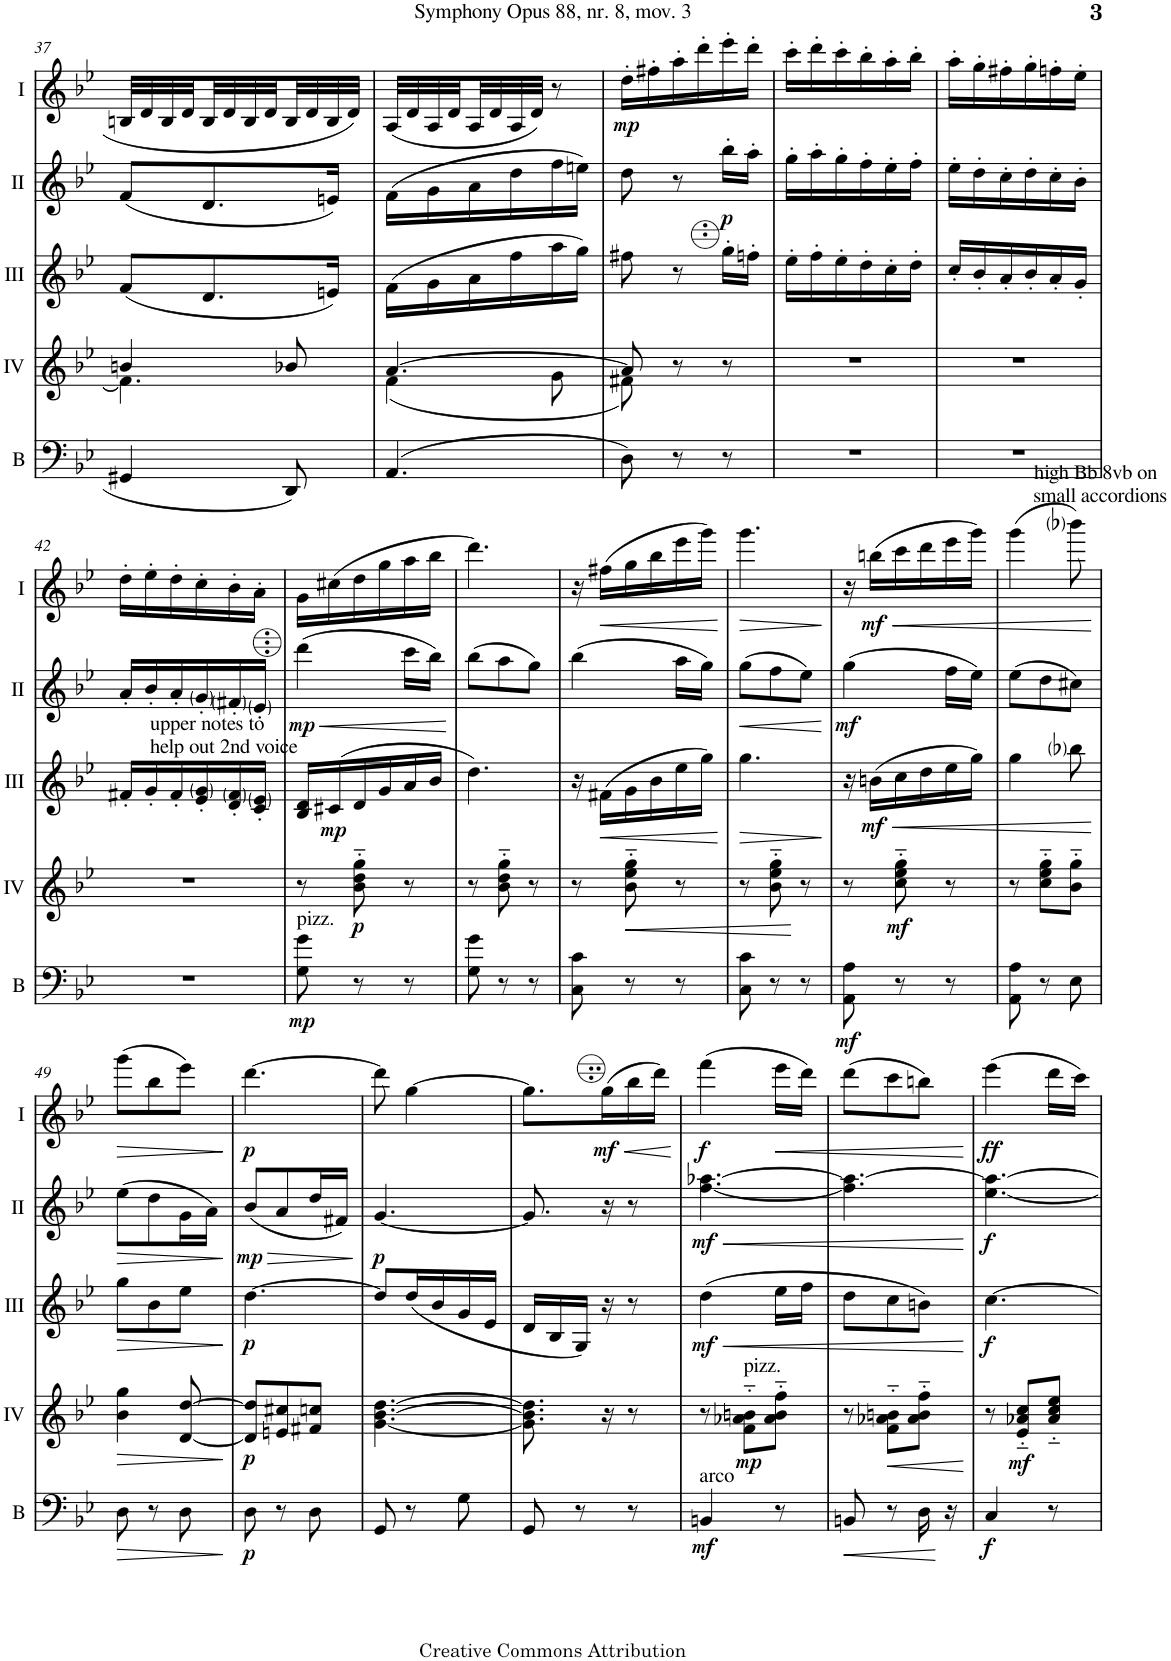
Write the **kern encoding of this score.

**kern	**dynam	**kern	**dynam	**kern	**dynam	**kern	**dynam	**kern	**dynam
*part5	*part5	*part4	*part4	*part3	*part3	*part2	*part2	*part1	*part1
*staff5	*staff5	*staff4	*staff4	*staff3	*staff3	*staff2	*staff2	*staff1	*staff1
*I"Bass	*	*I"Acc. 4	*	*I"Acc. 3	*	*I"Acc. 2	*	*I"Acc. 1	*
*I'B	*	*	*	*	*	*	*	*	*
!!LO:PB:g=z
*clefF4	*	*clefG2	*	*clefG2	*	*clefG2	*	*clefG2	*
*Trd7c12	*	*Trd7c12	*	*Trd7c12	*	*	*	*	*
*k[b-e-]	*	*k[b-e-]	*	*k[b-e-]	*	*k[b-e-]	*	*k[b-e-]	*
*M3/8	*	*M3/8	*	*M3/8	*	*M3/8	*	*M3/8	*
=37	=37	=37	=37	=37	=37	=37	=37	=37	=37
*	*	*^	*	*	*	*	*	*	*
4GG#X/	.	4bn/	4.f\]	.	(8f/L	.	(8f/L	.	32Bn/LLL	.
.	.	.	.	.	.	.	.	.	32d/	.
.	.	.	.	.	.	.	.	.	32B/	.
.	.	.	.	.	.	.	.	.	32d/	.
.	.	.	.	.	8.d/	.	8.d/	.	32B/	.
.	.	.	.	.	.	.	.	.	32d/	.
.	.	.	.	.	.	.	.	.	32B/	.
.	.	.	.	.	.	.	.	.	32d/	.
8DD/	.	8b-X/	.	.	.	.	.	.	32B/	.
.	.	.	.	.	.	.	.	.	32d/	.
.	.	.	.	.	16en/Jk)	.	16en/Jk)	.	32B/	.
.	.	.	.	.	.	.	.	.	32d/JJJ	.
=38	=38	=38	=38	=38	=38	=38	=38	=38	=38	=38
(4.AA/	.	[4.a/	(4f\	.	(16f\LL	.	(16f\LL	.	(32A/LLL	.
.	.	.	.	.	.	.	.	.	32d/	.
.	.	.	.	.	16g\	.	16g\	.	32A/	.
.	.	.	.	.	.	.	.	.	32d/	.
.	.	.	.	.	16a\	.	16a\	.	32A/	.
.	.	.	.	.	.	.	.	.	32d/	.
.	.	.	.	.	16ff\	.	16dd\	.	32A/	.
.	.	.	.	.	.	.	.	.	32d/JJJ)	.
.	.	.	8g\	.	16aa\	.	16ff\	.	8r	.
.	.	.	.	.	16gg\JJ)	.	16een\JJ)	.	.	.
=39	=39	=39	=39	=39	=39	=39	=39	=39	=39	=39
!	!	!	!	!	!	!	!	!	!	!LO:DY:b
8D\)	.	8a/]	8f#X\)	.	8ff#X\	.	8dd\	.	16dd'\LL	mp
.	.	.	.	.	.	.	.	.	16ff#X'\	.
8r	.	8r	8ryy	.	8r	.	8r	.	16aa'\	.
.	.	.	.	.	.	.	.	.	16ddd'\	.
!	!	!	!	!	!	!	!	!LO:DY:b	!	!
8r	.	8r	8ryy	.	16ggg'\LL	.	16bb-'\LL	p	16eee-'\	.
.	.	.	.	.	16fffn'\JJ	.	16aa'\JJ	.	16ddd'\JJ	.
*	*	*v	*v	*	*	*	*	*	*	*
=40	=40	=40	=40	=40	=40	=40	=40	=40	=40
4.r	.	4.r	.	16eee-'\LL	.	16gg'\LL	.	16ccc'\LL	.
.	.	.	.	16fff'\	.	16aa'\	.	16ddd'\	.
.	.	.	.	16eee-'\	.	16gg'\	.	16ccc'\	.
.	.	.	.	16ddd'\	.	16ff'\	.	16bb-'\	.
.	.	.	.	16ccc'\	.	16ee-'\	.	16aa'\	.
.	.	.	.	16ddd'\JJ	.	16ff'\JJ	.	16bb-'\JJ	.
=41	=41	=41	=41	=41	=41	=41	=41	=41	=41
4.r	.	4.r	.	16ccc'/LL	.	16ee-'\LL	.	16aa'\LL	.
.	.	.	.	16bb-'/	.	16dd'\	.	16gg'\	.
.	.	.	.	16aa'/	.	16cc'\	.	16ff#X'\	.
.	.	.	.	16bb-'/	.	16dd'\	.	16gg'\	.
.	.	.	.	16aa'/	.	16cc'\	.	16ffn'\	.
.	.	.	.	16gg'/JJ	.	16b-'\JJ	.	16ee-'\JJ	.
!!LO:LB:g=z
=42	=42	=42	=42	=42	=42	=42	=42	=42	=42
4.r	.	4.r	.	16ff#X'/LL	.	16a'/LL	.	16dd'\LL	.
.	.	.	.	16gg'/	.	16b-'/	.	16ee-'\	.
.	.	.	.	16ff#'/	.	16a'/	.	16dd'\	.
!	!	!	!	!LO:TX:a:t=upper notes to	!	!	!	!	!
!	!	!	!	!LO:TX:a:t=help out 2nd voice	!	!	!	!	!
.	.	.	.	16ee-/' 16gg/'	.	16g'/	.	16cc'\	.
.	.	.	.	16dd/' 16ff#/'	.	16f#X'/	.	16b-'\	.
.	.	.	.	16cc/' 16ee-/'JJ	.	16e-'/JJ	.	16a'\JJ	.
=43	=43	=43	=43	=43	=43	=43	=43	=43	=43
!LO:TX:a:t=pizz.	!	!	!	!	!	!	!	!	!
!	!LO:DY:b	!	!	!	!	!	!LO:HP:b	!	!
!	!	!	!	!	!	!	!LO:DY:n=1:b	!	!
8G\ 8g\	mp	8r	.	16b-/ 16dd/LL	.	(4ddd\	< mp	16g\LL	.
!	!	!	!	!	!LO:DY:b	!	!	!	!
.	.	.	.	(16cc#X/	mp	.	.	(16cc#X\	.
!	!	!	!LO:DY:b	!	!	!	!	!	!
8r	.	8b-\ 8dd\ 8gg\	p	16dd/	.	.	.	16dd\	.
.	.	.	.	16gg/	.	.	.	16gg\	.
8r	.	8r	.	16aa/	.	16ccc\LL	.	16aa\	.
.	.	.	.	16bb-/JJ	.	16bb-\JJ)	.	16bb-\JJ	.
.	.	.	.	.	.	.	[	.	.
=44	=44	=44	=44	=44	=44	=44	=44	=44	=44
8G\ 8g\	.	8r	.	4.ddd\)	.	(8bb-\L	.	4.ddd\)	.
8r	.	8b-\ 8dd\ 8gg\	.	.	.	8aa\	.	.	.
8r	.	8r	.	.	.	8gg\J)	.	.	.
=45	=45	=45	=45	=45	=45	=45	=45	=45	=45
8C\ 8c\	.	8r	.	16r	.	(4bb-\	.	16r	.
!	!	!	!	!	!LO:HP:b	!	!	!	!LO:HP:b
.	.	.	.	(16ff#X\LL	<	.	.	(16ff#X\LL	<
!	!	!	!LO:HP:b	!	!	!	!	!	!
8r	.	8b-\ 8ee-\ 8gg\	<	16gg\	.	.	.	16gg\	.
.	.	.	.	16bb-\	.	.	.	16bb-\	.
8r	.	8r	.	16eee-\	.	16aa\LL	.	16eee-\	.
.	.	.	.	16ggg\JJ)	.	16gg\JJ)	.	16ggg\JJ)	.
.	.	.	.	.	[	.	.	.	[
=46	=46	=46	=46	=46	=46	=46	=46	=46	=46
!	!	!	!	!	!LO:HP:b	!	!LO:HP:b	!	!LO:HP:b
8C\ 8c\	.	8r	.	4.ggg\	>	(8gg\L	<	4.ggg\	>
8r	.	8b-\ 8ee-\ 8gg\	.	.	.	8ff\	.	.	.
8r	.	8r	[	.	.	8ee-\J)	.	.	.
.	.	.	.	.	]	.	[	.	]
=47	=47	=47	=47	=47	=47	=47	=47	=47	=47
!	!LO:DY:b	!	!	!	!	!	!LO:DY:b	!	!
8AA\ 8A\	mf	8r	.	16r	.	(4gg\	mf	16r	.
!	!	!	!	!	!LO:HP:b	!	!	!	!LO:HP:b
!	!	!	!	!	!LO:DY:n=1:b	!	!	!	!LO:DY:n=1:b
.	.	.	.	(16bbn\LL	< mf	.	.	(16bbn\LL	< mf
!	!	!	!LO:DY:b	!	!	!	!	!	!
8r	.	8cc\ 8ee-\ 8gg\	mf	16ccc\	.	.	.	16ccc\	.
.	.	.	.	16ddd\	.	.	.	16ddd\	.
8r	.	8r	.	16eee-\	.	16ff\LL	.	16eee-\	.
.	.	.	.	16ggg\JJ)	.	16ee-\JJ)	.	16ggg\JJ)	.
=48	=48	=48	=48	=48	=48	=48	=48	=48	=48
8AA\ 8A\	.	8r	.	4ggg\	.	(8ee-\L	.	(4ggg\	.
8r	.	8cc\ 8ee-\ 8gg\L	.	.	.	8dd\	.	.	.
!	!	!	!	!	!	!	!	!LO:TX:a:t=high Bb 8vb on	!
!	!	!	!	!	!	!	!	!LO:TX:a:t=small accordions	!
8E-\	.	8b-\ 8gg\J	.	8bbb-i\	.	8cc#X\J)	.	8bbb-i\)	.
.	.	.	.	.	[	.	.	.	[
!!LO:LB:g=z
=49	=49	=49	=49	=49	=49	=49	=49	=49	=49
!	!LO:HP:b	!	!LO:HP:b	!	!LO:HP:b	!	!LO:HP:b	!	!LO:HP:b
8D\	>	4b-\ 4gg\	>	8ggg\L	>	(8ee-\L	>	(8ggg\L	>
8r	.	.	.	8bb-\	.	8dd\	.	8bb-\	.
8D\	.	[8d/ [8dd/	.	8eee-\J	.	16g\L	.	8eee-\J)	.
.	.	.	.	.	.	16a\JJ)	.	.	.
.	]	.	]	.	]	.	]	.	]
=50	=50	=50	=50	=50	=50	=50	=50	=50	=50
!	!LO:DY:b	!	!LO:DY:b	!	!LO:DY:b	!	!LO:HP:b	!	!
!	!	!	!	!	!	!	!LO:DY:n=1:b	!	!LO:DY:b
8D\	p	8d/] 8dd/]L	p	[4.ddd\	p	(8b-/L	> mp	[4.ddd\	p
8r	.	8en/ 8cc#X/	.	.	.	8a/	.	.	.
8D\	.	8f#X/ 8ccn/J	.	.	.	16dd/L	.	.	.
.	.	.	.	.	.	16f#X/JJ)	.	.	.
.	.	.	.	.	.	.	]	.	.
=51	=51	=51	=51	=51	=51	=51	=51	=51	=51
!	!	!	!	!	!	!	!LO:DY:b	!	!
8GG/	.	[4.g\ [4.b-\ [4.dd\	.	8ddd/L]	.	[4.g/	p	8ddd\]	.
8r	.	.	.	(16ddd/L	.	.	.	[4gg\	.
.	.	.	.	16bb-/	.	.	.	.	.
8G\	.	.	.	16gg/	.	.	.	.	.
.	.	.	.	16ee-/JJ	.	.	.	.	.
=52	=52	=52	=52	=52	=52	=52	=52	=52	=52
8GG/	.	8.g\] 8.b-\] 8.dd\]	.	16dd/LL	.	8.g/]	.	8.gg\L]	.
.	.	.	.	16b-/	.	.	.	.	.
8r	.	.	.	16g/JJ)	.	.	.	.	.
!	!	!	!	!	!	!	!	!	!LO:HP:b
!	!	!	!	!	!	!	!	!	!LO:DY:n=1:b
.	.	16r	.	16r	.	16r	.	(16g\L	< mf
8r	.	8r	.	8r	.	8r	.	16b-\	.
.	.	.	.	.	.	.	.	16dd\JJ)	.
.	.	.	.	.	.	.	.	.	[
=53	=53	=53	=53	=53	=53	=53	=53	=53	=53
!LO:TX:a:t=arco	!	!	!	!	!	!	!	!	!
!	!LO:DY:b	!	!	!	!LO:HP:b	!	!LO:HP:b	!	!
!	!	!	!	!	!LO:DY:n=1:b	!	!LO:DY:n=1:b	!	!LO:DY:b
4BBn/	mf	8r	.	(4ddd\	< mf	[4.ff\ [4.aa-X\	< mf	(4ff\	f
!	!	!LO:TX:a:t=pizz.	!	!	!	!	!	!	!
!	!	!	!LO:DY:b	!	!	!	!	!	!
.	.	8f\ 8a-X\ 8bn\L	mp	.	.	.	.	.	.
!	!	!	!	!	!	!	!	!	!LO:HP:b
8r	.	8a-\ 8b\ 8ff\J	.	16eee-\LL	.	.	.	16ee-\LL	<
.	.	.	.	16fff\JJ	.	.	.	16dd\JJ)	.
=54	=54	=54	=54	=54	=54	=54	=54	=54	=54
!	!LO:HP:b	!	!	!	!	!	!	!	!
8BBn/	<	8r	.	8ddd\L	.	4.ff\] 4.aa-\_	.	(8dd\L	.
!	!	!	!LO:HP:b	!	!	!	!	!	!
8r	.	8f\ 8a-X\ 8bn\L	<	8ccc\	.	.	.	8cc\	.
16D\	.	8a-\ 8b\ 8ff\J	.	8bbn\J)	.	.	.	8bn\J)	.
16r	[	.	.	.	.	.	.	.	.
.	.	.	[	.	[	.	[	.	[
=55	=55	=55	=55	=55	=55	=55	=55	=55	=55
!	!LO:DY:b	!	!	!	!LO:DY:b	!	!LO:DY:b	!	!LO:DY:b
4C/	f	8r	.	[4.ccc\	f	[4.ee-\ 4.aa-\_	f	(4ee-\	ff
!	!	!	!LO:DY:b	!	!	!	!	!	!
.	.	8e-/ 8a-X/ 8cc/L	mf	.	.	.	.	.	.
8r	.	8a-/ 8cc/ 8ee-/J	.	.	.	.	.	16dd\LL	.
.	.	.	.	.	.	.	.	16cc\JJ)	.
=	=	=	=	=	=	=	=	=	=
*-	*-	*-	*-	*-	*-	*-	*-	*-	*-
